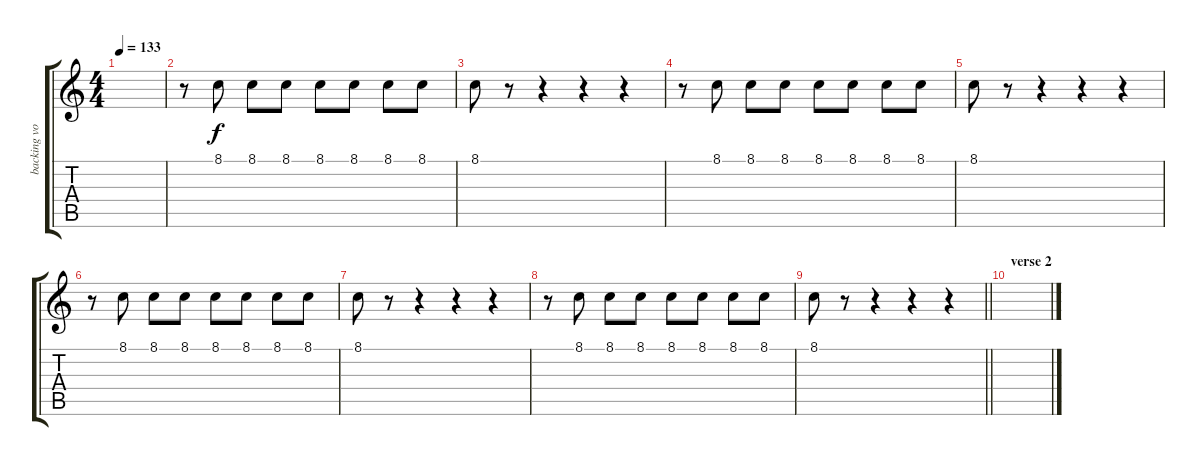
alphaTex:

\track ("backing vocals " "backing vo") {instrument brasssection}
\staff {score tabs}
\tuning (E4 B3 G3 D3 A2 E2) {hide}
\ts (4 4)
\tempo 133
\clef g2
\ks c
|
r.8 8.1.8{volume 9} 8.1.8 8.1.8 8.1.8 8.1.8 8.1.8 8.1.8 |
8.1.8 r.8 r.4 r.4 r.4 |
r.8 8.1.8 8.1.8 8.1.8 8.1.8 8.1.8 8.1.8 8.1.8 |
8.1.8 r.8 r.4 r.4 r.4 |
r.8 8.1.8 8.1.8 8.1.8 8.1.8 8.1.8 8.1.8 8.1.8 |
8.1.8 r.8 r.4 r.4 r.4 |
r.8 8.1.8 8.1.8 8.1.8 8.1.8 8.1.8 8.1.8 8.1.8 |
\barLineRight lightlight
8.1.8 r.8 r.4 r.4 r.4 |
\section ("" "verse 2")
